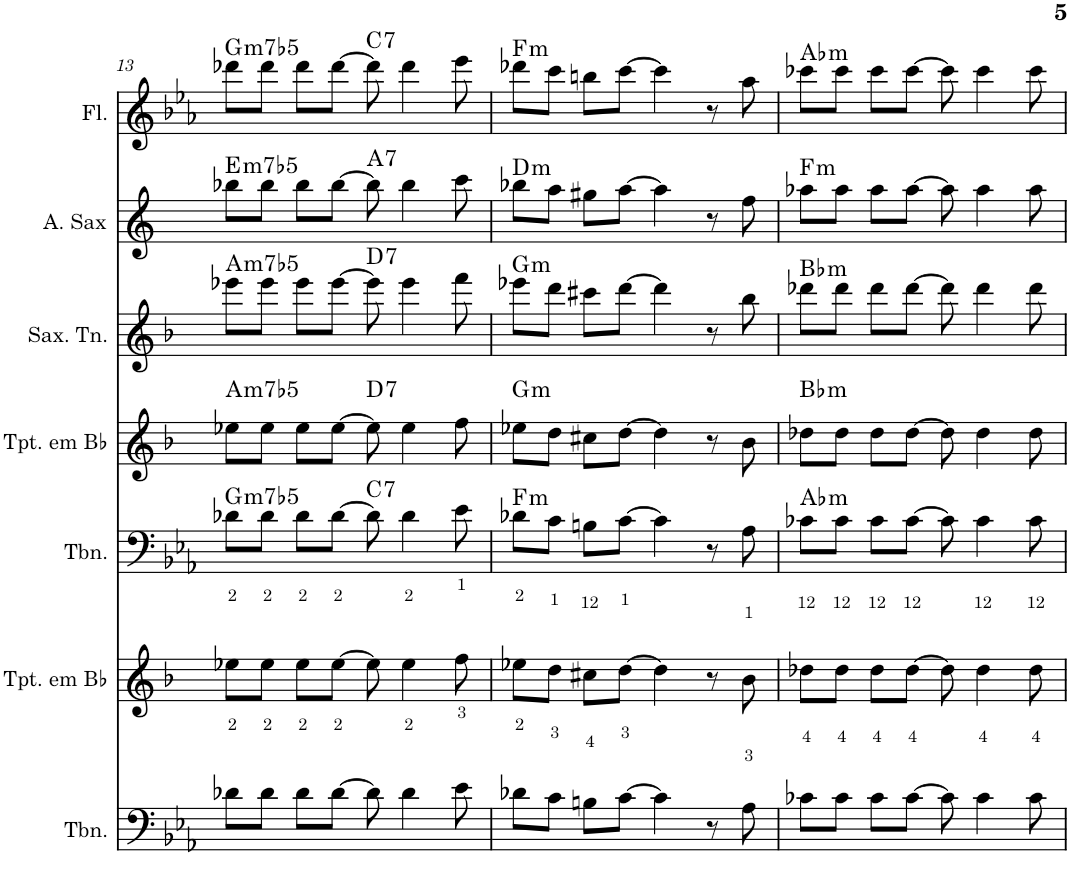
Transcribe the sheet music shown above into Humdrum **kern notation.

**kern	**kern	**kern	**harte	**kern	**harte	**kern	**harte	**kern	**harte	**kern	**harte
*part7	*part6	*part5	*part5	*part4	*part4	*part3	*part3	*part2	*part2	*part1	*part1
*staff7	*staff6	*staff5	*	*staff4	*	*staff3	*	*staff2	*	*staff1	*
*I"Trombone	*I"Trompete em Bb	*I"Trombone	*	*I"Trompete em Bb	*	*I"Saxofone Tenor	*	*I"Saxofone Alto	*	*I"Flauta Transversal	*
*I'Tbn.	*I'Tpt. em Bb	*I'Tbn.	*	*I'Tpt. em Bb	*	*I'Sax. Tn.	*	*	*	*I'Fl.	*
!!LO:PB:g=z
*clefF4	*clefG2	*clefF4	*	*clefG2	*	*clefG2	*	*clefG2	*	*clefG2	*
*	*Trd1c2	*	*	*Trd1c2	*	*Trd8c14	*	*Trd5c9	*	*	*
*k[b-e-a-]	*k[b-]	*k[b-e-a-]	*	*k[b-]	*	*k[b-]	*	*k[]	*	*k[b-e-a-]	*
*M4/4	*M4/4	*M4/4	*	*M4/4	*	*M4/4	*	*M4/4	*	*M4/4	*
=13	=13	=13	=13	=13	=13	=13	=13	=13	=13	=13	=13
!	!	!	!LO:H:kt=m7b5	!	!LO:H:kt=m7b5	!	!LO:H:kt=m7b5	!	!LO:H:kt=m7b5	!	!LO:H:kt=m7b5
8d-X\L	8ee-X\L	8d-X\L	G:hdim7	8ee-X\L	A:hdim7	8eee-X\L	A:hdim7	8bb-X\L	E:hdim7	8ddd-X\L	G:hdim7
8d-\J	8ee-\J	8d-\J	.	8ee-\J	.	8eee-\J	.	8bb-\J	.	8ddd-\J	.
8d-\L	8ee-\L	8d-\L	.	8ee-\L	.	8eee-\L	.	8bb-\L	.	8ddd-\L	.
[8d-\J	[8ee-\J	[8d-\J	.	[8ee-\J	.	[8eee-\J	.	[8bb-\J	.	[8ddd-\J	.
!	!	!	!LO:H:kt=7	!	!LO:H:kt=7	!	!LO:H:kt=7	!	!LO:H:kt=7	!	!LO:H:kt=7
8d-\]	8ee-\]	8d-\]	C:7	8ee-\]	D:7	8eee-\]	D:7	8bb-\]	A:7	8ddd-\]	C:7
4d-\	4ee-\	4d-\	.	4ee-\	.	4eee-\	.	4bb-\	.	4ddd-\	.
8e-\	8ff\	8e-\	.	8ff\	.	8fff\	.	8ccc\	.	8eee-\	.
=14	=14	=14	=14	=14	=14	=14	=14	=14	=14	=14	=14
!	!	!	!LO:H:kt=m	!	!LO:H:kt=m	!	!LO:H:kt=m	!	!LO:H:kt=m	!	!LO:H:kt=m
8d-X\L	8ee-X\L	8d-X\L	F:min	8ee-X\L	G:min	8eee-X\L	G:min	8bb-X\L	D:min	8ddd-X\L	F:min
8c\J	8dd\J	8c\J	.	8dd\J	.	8ddd\J	.	8aa\J	.	8ccc\J	.
8Bn\L	8cc#X\L	8Bn\L	.	8cc#X\L	.	8ccc#X\L	.	8gg#X\L	.	8bbn\L	.
[8c\J	[8dd\J	[8c\J	.	[8dd\J	.	[8ddd\J	.	[8aa\J	.	[8ccc\J	.
4c\]	4dd\]	4c\]	.	4dd\]	.	4ddd\]	.	4aa\]	.	4ccc\]	.
8r	8r	8r	.	8r	.	8r	.	8r	.	8r	.
8A-\	8b-\	8A-\	.	8b-\	.	8bb-\	.	8ff\	.	8aa-\	.
=15	=15	=15	=15	=15	=15	=15	=15	=15	=15	=15	=15
!	!	!	!LO:H:kt=m	!	!LO:H:kt=m	!	!LO:H:kt=m	!	!LO:H:kt=m	!	!LO:H:kt=m
8c-X\L	8dd-X\L	8c-X\L	Ab:min	8dd-X\L	Bb:min	8ddd-X\L	Bb:min	8aa-X\L	F:min	8ccc-X\L	Ab:min
8c-\J	8dd-\J	8c-\J	.	8dd-\J	.	8ddd-\J	.	8aa-\J	.	8ccc-\J	.
8c-\L	8dd-\L	8c-\L	.	8dd-\L	.	8ddd-\L	.	8aa-\L	.	8ccc-\L	.
[8c-\J	[8dd-\J	[8c-\J	.	[8dd-\J	.	[8ddd-\J	.	[8aa-\J	.	[8ccc-\J	.
8c-\]	8dd-\]	8c-\]	.	8dd-\]	.	8ddd-\]	.	8aa-\]	.	8ccc-\]	.
4c-\	4dd-\	4c-\	.	4dd-\	.	4ddd-\	.	4aa-\	.	4ccc-\	.
8c-\	8dd-\	8c-\	.	8dd-\	.	8ddd-\	.	8aa-\	.	8ccc-\	.
=	=	=	=	=	=	=	=	=	=	=	=
*-	*-	*-	*-	*-	*-	*-	*-	*-	*-	*-	*-
